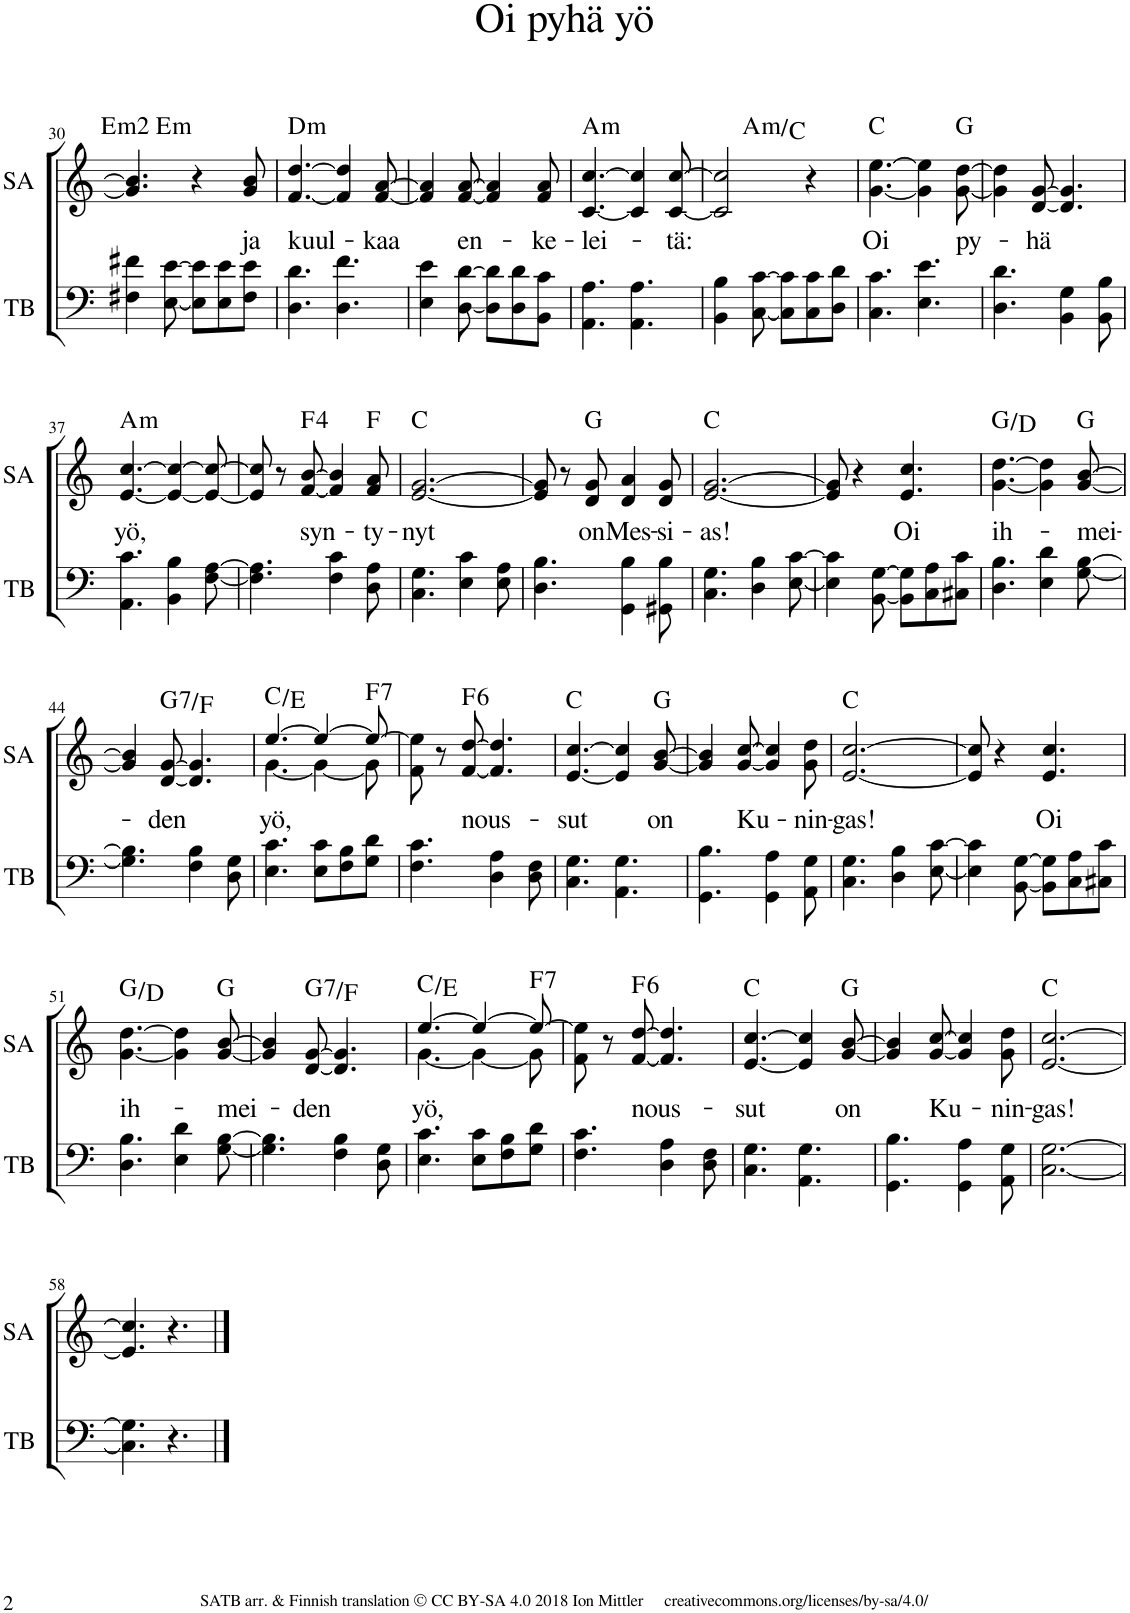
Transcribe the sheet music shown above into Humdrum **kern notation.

**kern	**kern	**text	**harte
*part2	*part1	*part1	*part1
*staff2	*staff1	*staff1	*
*I"Tenor &amp; Bass	*I"Soprano &amp; Alto	*	*
*I'TB	*I'SA	*	*
!!LO:PB:g=z
*clefF4	*clefG2	*	*
*k[]	*k[]	*	*
*M6/8	*M6/8	*	*
=30	=30	=30	=30
!	!	!	!LO:H:kt=m
4F#X\ 4f#X\	4.g/] 4.b/]	.	E:min(2)
[8E\ [8e\	.	.	.
!	!	!	!LO:H:kt=m
8E\] 8e\]L	4r	.	E:min
8E\ 8e\	.	.	.
!	!	!LO:LY:b	!
8F#\ 8e\J	8g/ 8b/	ja	.
=31	=31	=31	=31
!	!	!LO:LY:b	!LO:H:kt=m
4.D\ 4.d\	[4.f/ [4.dd/	kuul-	D:min
4.D\ 4.f\	4f/] 4dd/]	.	.
!	!	!LO:LY:b	!
.	[8f/ [8a/	-kaa	.
=32	=32	=32	=32
4E\ 4e\	4f/] 4a/]	.	.
!	!	!LO:LY:b	!
[8D\ [8d\	[8f/ [8a/	en-	.
8D\] 8d\]L	4f/] 4a/]	.	.
8D\ 8d\	.	.	.
!	!	!LO:LY:b	!
8BB\ 8c\J	8f/ 8a/	-ke-	.
=33	=33	=33	=33
!	!	!LO:LY:b	!LO:H:kt=m
4.AA\ 4.A\	[4.c/ [4.cc/	-lei-	A:min
4.AA\ 4.A\	4c/] 4cc/]	.	.
!	!	!LO:LY:b	!
.	[8c/ [8cc/	-tä:	.
=34	=34	=34	=34
*	*^	*	*
4BB\ 4B\	2c/] 2cc/]	4.ryy	.	.
[8C\ [8c\	.	.	.	.
!	!	!	!	!LO:H:kt=m
8C\] 8c\]L	.	4.ryy	.	A:min/b3
8C\ 8c\	4r	.	.	.
8D\ 8d\J	.	.	.	.
=35	=35	=35	=35	=35
!	!	!	!LO:LY:b	!
*	*v	*v	*	*
4.C\ 4.c\	[4.g\ [4.ee\	Oi	C:maj
4.E\ 4.e\	4g\] 4ee\]	.	.
!	!	!LO:LY:b	!
.	[8g\ [8dd\	py-	G:maj
=36	=36	=36	=36
4.D\ 4.d\	4g\] 4dd\]	.	.
!	!	!LO:LY:b	!
.	[8d/ [8g/	-hä	.
4BB\ 4G\	4.d/] 4.g/]	.	.
8BB\ 8B\	.	.	.
!!LO:LB:g=z
=37	=37	=37	=37
!	!	!LO:LY:b	!LO:H:kt=m
4.AA\ 4.c\	[4.e/ [4.cc/	yö,	A:min
4BB\ 4B\	4e/_ 4cc/_	.	.
[8F\ [8A\	8e/_ 8cc/_	.	.
=38	=38	=38	=38
4.F\] 4.A\]	8e/] 8cc/]	.	.
.	8r	.	.
!	!	!LO:LY:b	!
.	[8f/ [8bn/	syn-	F:maj(4)
4F\ 4c\	4f/] 4b/]	.	.
!	!	!LO:LY:b	!
8D\ 8A\	8f/ 8a/	-ty-	F:maj
=39	=39	=39	=39
!	!	!LO:LY:b	!
4.C\ 4.G\	[2.e/ [2.g/	-nyt	C:maj
4E\ 4c\	.	.	.
8E\ 8A\	.	.	.
=40	=40	=40	=40
4.D\ 4.B\	8e/] 8g/]	.	.
.	8r	.	.
!	!	!LO:LY:b	!
.	8d/ 8g/	on	G:maj
!	!	!LO:LY:b	!
4GG\ 4B\	4d/ 4a/	Mes-	.
!	!	!LO:LY:b	!
8GG#X\ 8B\	8d/ 8g/	-si-	.
=41	=41	=41	=41
!	!	!LO:LY:b	!
4.C\ 4.G\	[2.e/ [2.g/	-as!	C:maj
4D\ 4B\	.	.	.
[8E\ [8c\	.	.	.
=42	=42	=42	=42
4E\] 4c\]	8e/] 8g/]	.	.
.	4r	.	.
[8BB\ [8G\	.	.	.
!	!	!LO:LY:b	!
8BB\] 8G\]L	4.e/ 4.cc/	Oi	.
8C\ 8A\	.	.	.
8C#X\ 8c\J	.	.	.
=43	=43	=43	=43
!	!	!LO:LY:b	!
4.D\ 4.B\	[4.g\ [4.dd\	ih-	G:maj/5
4E\ 4d\	4g\] 4dd\]	.	.
!	!	!LO:LY:b	!
[8G\ [8B\	[8g/ [8b/	-mei-	G:maj
!!LO:LB:g=z
=44	=44	=44	=44
4.G\] 4.B\]	4g/] 4b/]	.	.
!	!	!LO:LY:b	!LO:H:kt=7
.	[8d/ [8g/	-den	G:7/b7
4F\ 4B\	4.d/] 4.g/]	.	.
8D\ 8G\	.	.	.
=45	=45	=45	=45
!	!	!LO:LY:b	!
*	*^	*	*
4.E\ 4.c\	[4.ee/	[4.g\	yö,	C:maj/3
8E\ 8c\L	4ee/_	4g\_	.	.
8F\ 8B\	.	.	.	.
!	!	!	!	!LO:H:kt=7
8G\ 8d\J	8ee/_	8g\]	.	F:7
*	*v	*v	*	*
=46	=46	=46	=46
4.F\ 4.c\	8f\ 8een\]	.	.
.	8r	.	.
!	!	!LO:LY:b	!LO:H:kt=6
.	[8f/ [8dd/	nous-	F:maj6
4D\ 4A\	4.f/] 4.dd/]	.	.
8D\ 8F\	.	.	.
=47	=47	=47	=47
!	!	!LO:LY:b	!
4.C\ 4.G\	[4.e/ [4.cc/	-sut	C:maj
4.AA\ 4.G\	4e/] 4cc/]	.	.
!	!	!LO:LY:b	!
.	[8g/ [8b/	on	G:maj
=48	=48	=48	=48
4.GG\ 4.B\	4g/] 4b/]	.	.
!	!	!LO:LY:b	!
.	[8g/ [8cc/	Ku-	.
4GG\ 4A\	4g/] 4cc/]	.	.
!	!	!LO:LY:b	!
8AA\ 8G\	8g\ 8dd\	-nin-	.
=49	=49	=49	=49
!	!	!LO:LY:b	!
4.C\ 4.G\	[2.e/ [2.cc/	-gas!	C:maj
4D\ 4B\	.	.	.
[8E\ [8c\	.	.	.
=50	=50	=50	=50
4E\] 4c\]	8e/] 8cc/]	.	.
.	4r	.	.
[8BB\ [8G\	.	.	.
!	!	!LO:LY:b	!
8BB\] 8G\]L	4.e/ 4.cc/	Oi	.
8C\ 8A\	.	.	.
8C#X\ 8c\J	.	.	.
!!LO:LB:g=z
=51	=51	=51	=51
!	!	!LO:LY:b	!
4.D\ 4.B\	[4.g\ [4.dd\	ih-	G:maj/5
4E\ 4d\	4g\] 4dd\]	.	.
!	!	!LO:LY:b	!
[8G\ [8B\	[8g/ [8b/	-mei-	G:maj
=52	=52	=52	=52
4.G\] 4.B\]	4g/] 4b/]	.	.
!	!	!LO:LY:b	!LO:H:kt=7
.	[8d/ [8g/	-den	G:7/b7
4F\ 4B\	4.d/] 4.g/]	.	.
8D\ 8G\	.	.	.
=53	=53	=53	=53
!	!	!LO:LY:b	!
*	*^	*	*
4.E\ 4.c\	[4.ee/	[4.g\	yö,	C:maj/3
8E\ 8c\L	4ee/_	4g\_	.	.
8F\ 8B\	.	.	.	.
!	!	!	!	!LO:H:kt=7
8G\ 8d\J	8ee/_	8g\]	.	F:7
*	*v	*v	*	*
=54	=54	=54	=54
4.F\ 4.c\	8f\ 8een\]	.	.
.	8r	.	.
!	!	!LO:LY:b	!LO:H:kt=6
.	[8f/ [8dd/	nous-	F:maj6
4D\ 4A\	4.f/] 4.dd/]	.	.
8D\ 8F\	.	.	.
=55	=55	=55	=55
!	!	!LO:LY:b	!
4.C\ 4.G\	[4.e/ [4.cc/	-sut	C:maj
4.AA\ 4.G\	4e/] 4cc/]	.	.
!	!	!LO:LY:b	!
.	[8g/ [8b/	on	G:maj
=56	=56	=56	=56
4.GG\ 4.B\	4g/] 4b/]	.	.
!	!	!LO:LY:b	!
.	[8g/ [8cc/	Ku-	.
4GG\ 4A\	4g/] 4cc/]	.	.
!	!	!LO:LY:b	!
8AA\ 8G\	8g\ 8dd\	-nin-	.
=57	=57	=57	=57
!	!	!LO:LY:b	!
[2.C\ [2.G\	[2.e/ [2.cc/	-gas!	C:maj
!!LO:LB:g=z
=58	=58	=58	=58
4.C\] 4.G\]	4.e/] 4.cc/]	.	.
4.r	4.r	.	.
==	==	==	==
*-	*-	*-	*-
